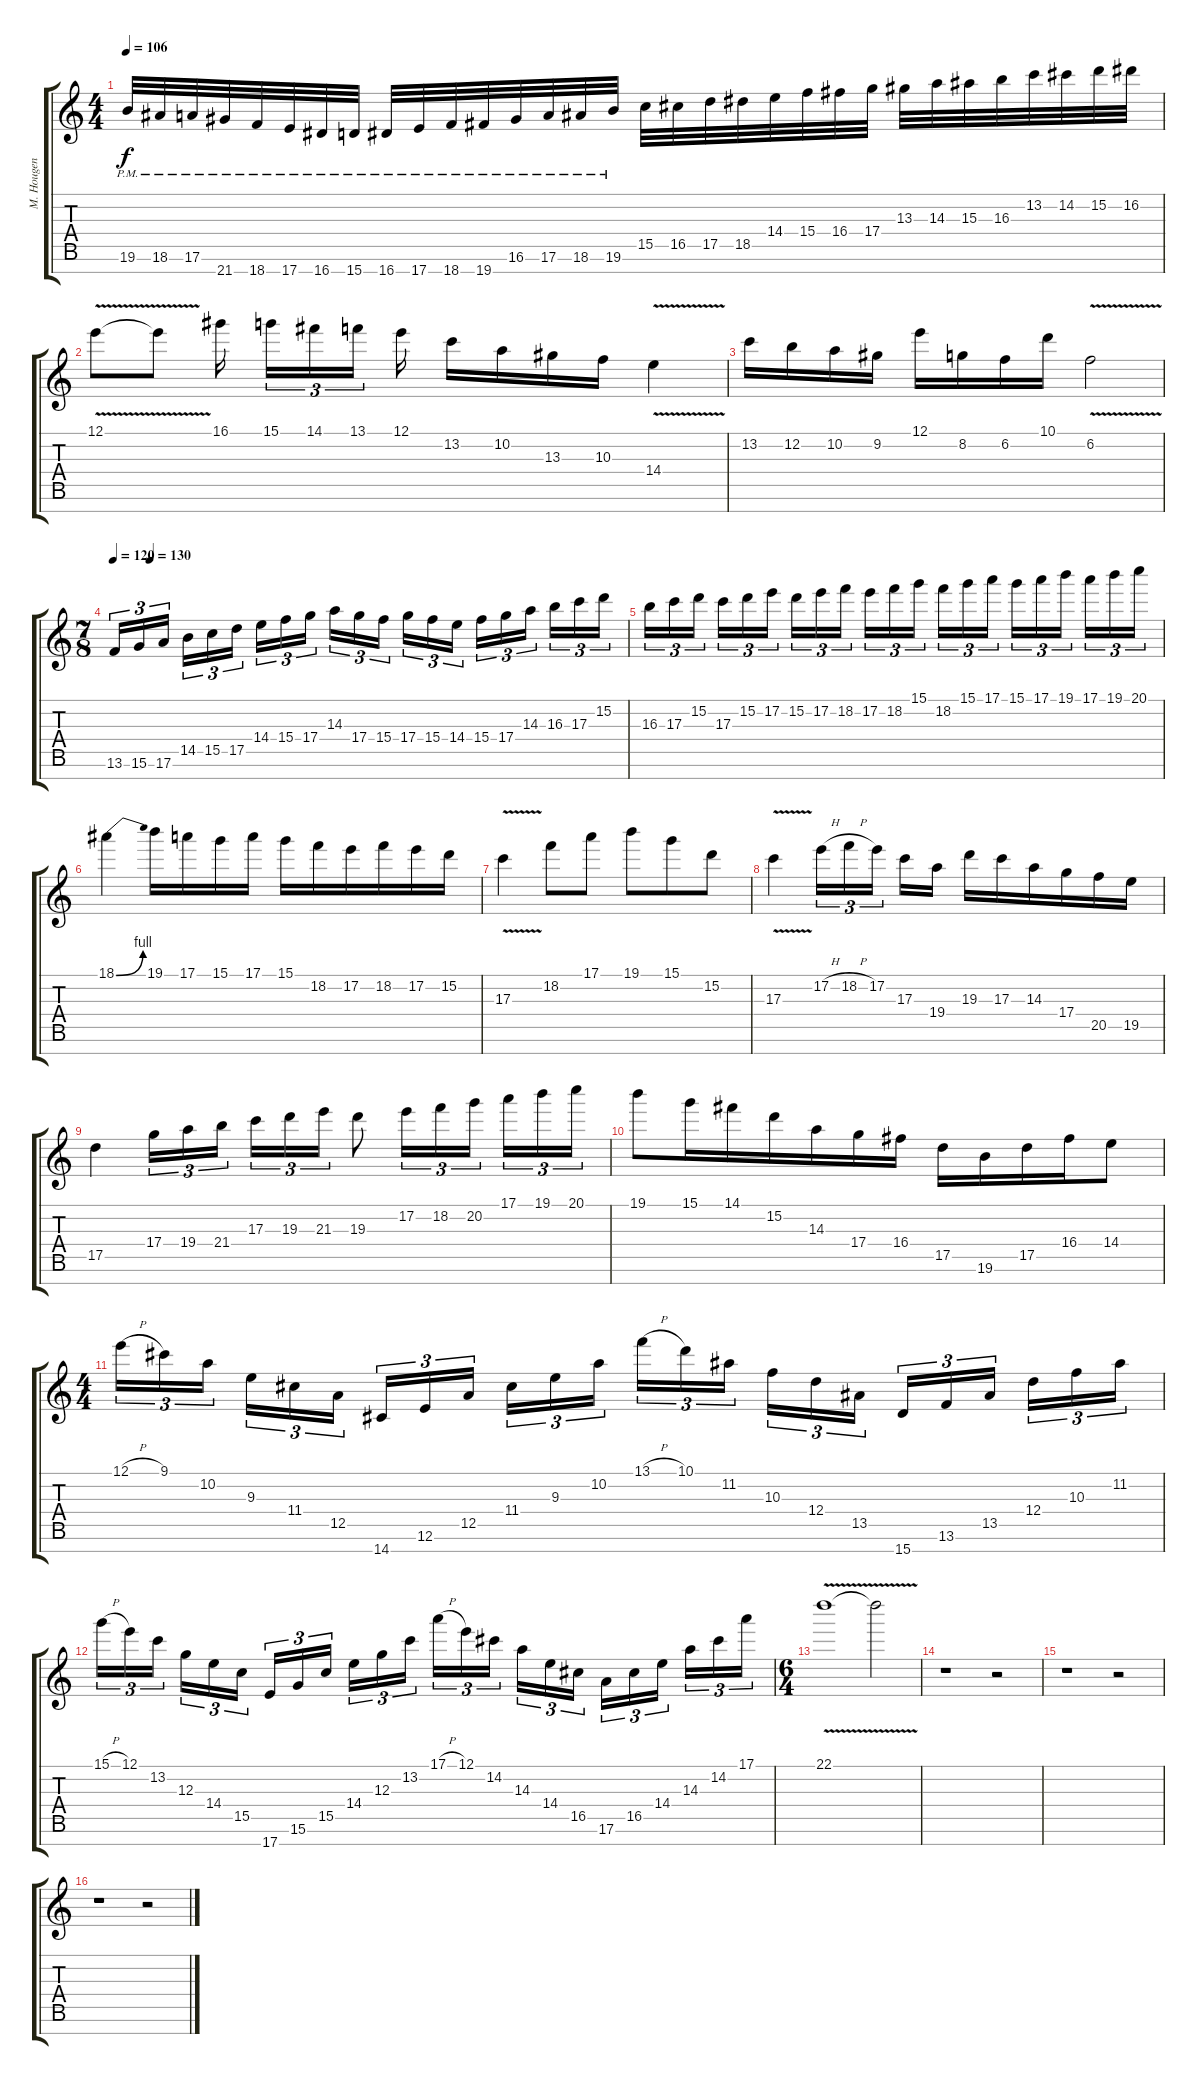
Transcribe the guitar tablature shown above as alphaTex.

\track ("M. Hougen - Guitar" "M. Hougen ") {instrument distortionguitar}
\staff {score tabs}
\tuning (E4 B3 G3 D3 A2 E2 B1) {hide}
\ts (4 4)
\tempo 106
\clef g2
\ks c
19.6{pm}.32{dy f} 18.6{pm}.32 17.6{pm}.32 21.7{pm}.32 18.7{pm}.32 17.7{pm}.32 16.7{pm}.32 15.7{pm}.32 16.7{pm}.32 17.7{pm}.32 18.7{pm}.32 19.7{pm}.32 16.6{pm}.32 17.6{pm}.32 18.6{pm}.32 19.6{pm}.32 15.5.32 16.5.32 17.5.32 18.5.32 14.4.32 15.4.32 16.4.32 17.4.32 13.3.32 14.3.32 15.3.32 16.3.32 13.2.32 14.2.32 15.2.32 16.2.32 |
12.1{v}.8 12.1{t}.8 16.1.16 15.1.16{tu (3 2)} 14.1.16{tu (3 2)} 13.1.16{tu (3 2)} 12.1.16 13.2.16 10.2.16 13.3.16 10.3.16 14.4{v}.4 |
13.2.16 12.2.16 10.2.16 9.2.16 12.1.16 8.2.16 6.2.16 10.1.16 6.2{v}.2 |
\ts (7 8)
\tempo 120
\tempo (130 0.07142857142857142)
13.6.16{tu (3 2) balance 7} 15.6.16{tu (3 2)} 17.6.16{tu (3 2)} 14.5.16{tu (3 2)} 15.5.16{tu (3 2)} 17.5.16{tu (3 2)} 14.4.16{tu (3 2)} 15.4.16{tu (3 2)} 17.4.16{tu (3 2)} 14.3.16{tu (3 2)} 17.4.16{tu (3 2)} 15.4.16{tu (3 2)} 17.4.16{tu (3 2)} 15.4.16{tu (3 2)} 14.4.16{tu (3 2)} 15.4.16{tu (3 2)} 17.4.16{tu (3 2)} 14.3.16{tu (3 2)} 16.3.16{tu (3 2)} 17.3.16{tu (3 2)} 15.2.16{tu (3 2)} |
16.3.16{tu (3 2)} 17.3.16{tu (3 2)} 15.2.16{tu (3 2)} 17.3.16{tu (3 2)} 15.2.16{tu (3 2)} 17.2.16{tu (3 2)} 15.2.16{tu (3 2)} 17.2.16{tu (3 2)} 18.2.16{tu (3 2)} 17.2.16{tu (3 2)} 18.2.16{tu (3 2)} 15.1.16{tu (3 2)} 18.2.16{tu (3 2)} 15.1.16{tu (3 2)} 17.1.16{tu (3 2)} 15.1.16{tu (3 2)} 17.1.16{tu (3 2)} 19.1.16{tu (3 2)} 17.1.16{tu (3 2)} 19.1.16{tu (3 2)} 20.1.16{tu (3 2)} |
18.1{be (bend 0 0 60 4)}.4 19.1.16 17.1.16 15.1.16 17.1.16 15.1.16 18.2.16 17.2.16 18.2.16 17.2.16 15.2.16 |
17.3{v}.4 18.2.8 17.1.8 19.1.8 15.1.8 15.2.8 |
17.3{v}.4 17.2{h}.16{tu (3 2)} 18.2{h}.16{tu (3 2)} 17.2.16{tu (3 2)} 17.3.16 19.4.16 19.3.16 17.3.16 14.3.16 17.4.16 20.5.16 19.5.16 |
17.5.4 17.4.16{tu (3 2)} 19.4.16{tu (3 2)} 21.4.16{tu (3 2)} 17.3.16{tu (3 2)} 19.3.16{tu (3 2)} 21.3.16{tu (3 2)} 19.3.8 17.2.16{tu (3 2)} 18.2.16{tu (3 2)} 20.2.16{tu (3 2)} 17.1.16{tu (3 2)} 19.1.16{tu (3 2)} 20.1.16{tu (3 2)} |
19.1.8 15.1.16 14.1.16 15.2.16 14.3.16 17.4.16 16.4.16 17.5.16 19.6.16 17.5.16 16.4.16 14.4.8 |
\ts (4 4)
12.1{h}.16{tu (3 2)} 9.1.16{tu (3 2)} 10.2.16{tu (3 2)} 9.3.16{tu (3 2)} 11.4.16{tu (3 2)} 12.5.16{tu (3 2)} 14.7.16{tu (3 2)} 12.6.16{tu (3 2)} 12.5.16{tu (3 2)} 11.4.16{tu (3 2)} 9.3.16{tu (3 2)} 10.2.16{tu (3 2)} 13.1{h}.16{tu (3 2)} 10.1.16{tu (3 2)} 11.2.16{tu (3 2)} 10.3.16{tu (3 2)} 12.4.16{tu (3 2)} 13.5.16{tu (3 2)} 15.7.16{tu (3 2)} 13.6.16{tu (3 2)} 13.5.16{tu (3 2)} 12.4.16{tu (3 2)} 10.3.16{tu (3 2)} 11.2.16{tu (3 2)} |
15.1{h}.16{tu (3 2)} 12.1.16{tu (3 2)} 13.2.16{tu (3 2)} 12.3.16{tu (3 2)} 14.4.16{tu (3 2)} 15.5.16{tu (3 2)} 17.7.16{tu (3 2)} 15.6.16{tu (3 2)} 15.5.16{tu (3 2)} 14.4.16{tu (3 2)} 12.3.16{tu (3 2)} 13.2.16{tu (3 2)} 17.1{h}.16{tu (3 2)} 12.1.16{tu (3 2)} 14.2.16{tu (3 2)} 14.3.16{tu (3 2)} 14.4.16{tu (3 2)} 16.5.16{tu (3 2)} 17.6.16{tu (3 2)} 16.5.16{tu (3 2)} 14.4.16{tu (3 2)} 14.3.16{tu (3 2)} 14.2.16{tu (3 2)} 17.1.16{tu (3 2)} |
\ts (6 4)
22.1{v}.1 22.1{t}.2 |
r.1 r.2 |
r.1 r.2 |
r.1 r.2
